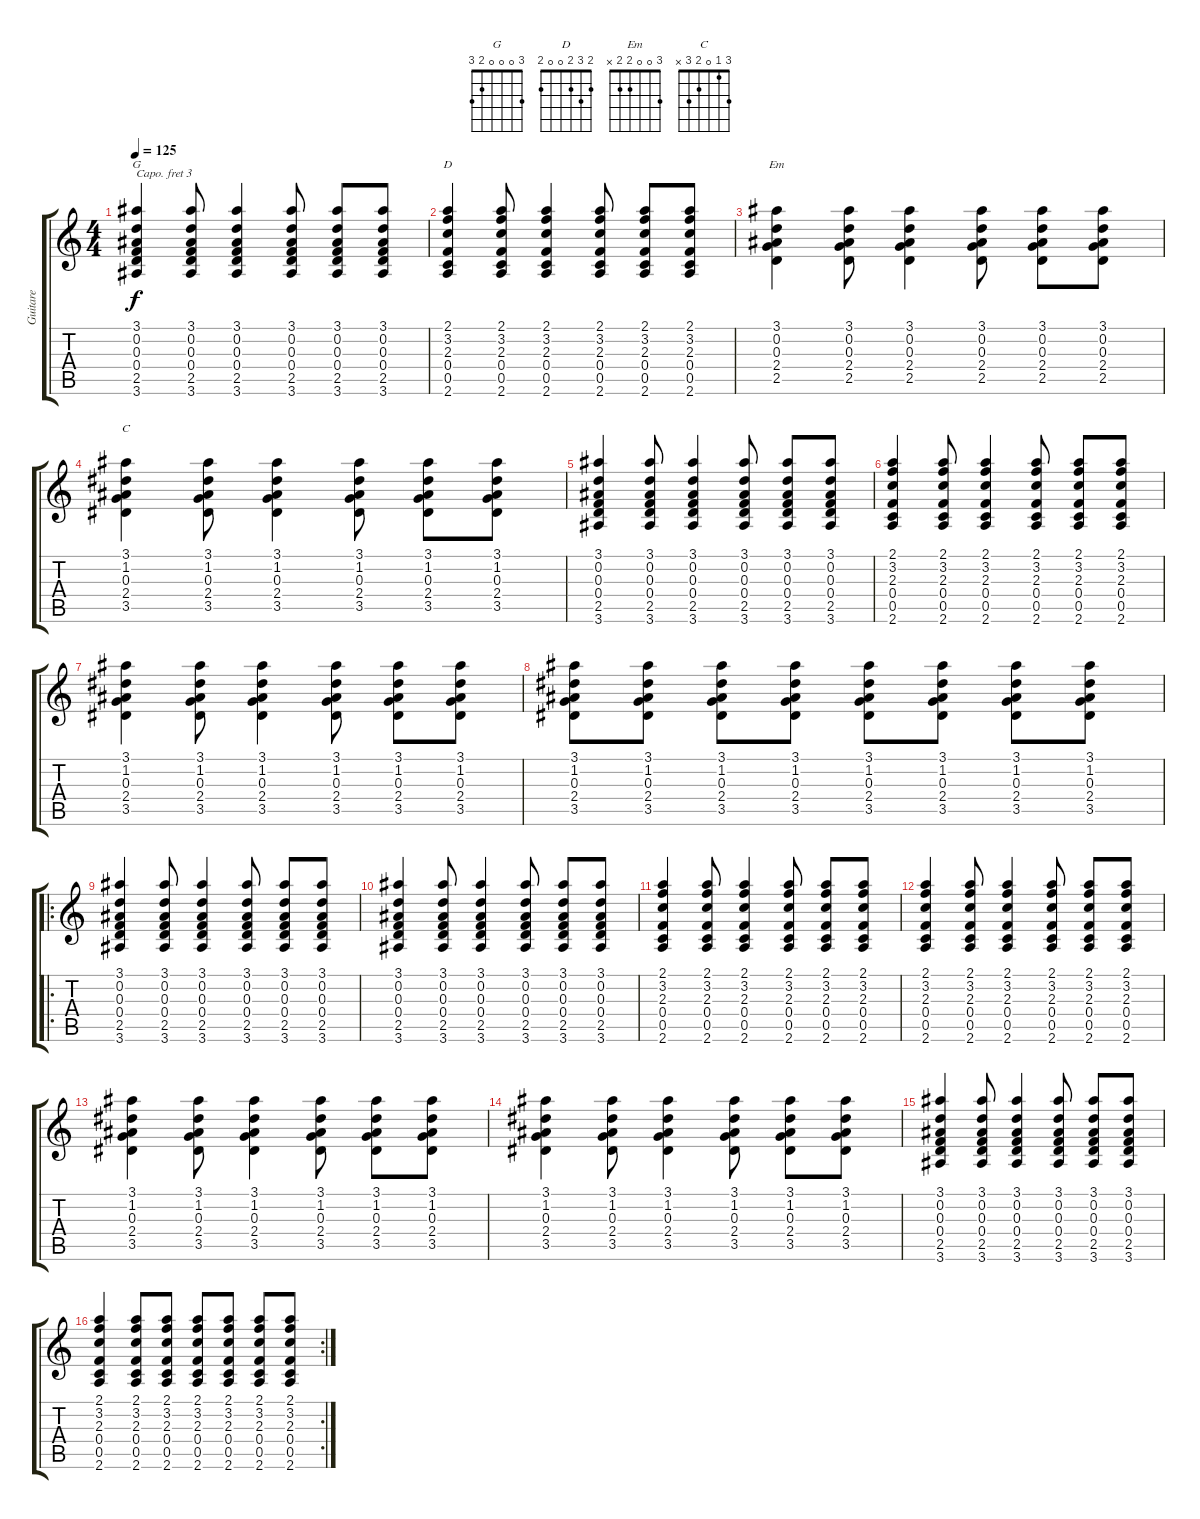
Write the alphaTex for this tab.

\track ("Guitare" "Guitare") {instrument acousticguitarnylon}
\staff {score tabs}
\capo 3
\tuning (E4 B3 G3 D3 A2 E2) {hide}
\chord ("G" 3 0 0 0 2 3)
\chord ("D" 2 3 2 0 0 2)
\chord ("Em" 3 0 0 2 2 x)
\chord ("C" 3 1 0 2 3 x)
\ts (4 4)
\tempo 125
\clef g2
\ks c
(3.1 0.2 0.3 0.4 2.5 3.6).4{ch "G" dy f instrument acousticguitarnylon} (3.1 0.2 0.3 0.4 2.5 3.6).8 (3.1 0.2 0.3 0.4 2.5 3.6).4 (3.1 0.2 0.3 0.4 2.5 3.6).8 (3.1 0.2 0.3 0.4 2.5 3.6).8 (3.1 0.2 0.3 0.4 2.5 3.6).8 |
(2.1 3.2 2.3 0.4 0.5 2.6).4{ch "D"} (2.1 3.2 2.3 0.4 0.5 2.6).8 (2.1 3.2 2.3 0.4 0.5 2.6).4 (2.1 3.2 2.3 0.4 0.5 2.6).8 (2.1 3.2 2.3 0.4 0.5 2.6).8 (2.1 3.2 2.3 0.4 0.5 2.6).8 |
(3.1 0.2 0.3 2.4 2.5).4{ch "Em"} (3.1 0.2 0.3 2.4 2.5).8 (3.1 0.2 0.3 2.4 2.5).4 (3.1 0.2 0.3 2.4 2.5).8 (3.1 0.2 0.3 2.4 2.5).8 (3.1 0.2 0.3 2.4 2.5).8 |
(3.1 1.2 0.3 2.4 3.5).4{ch "C"} (3.1 1.2 0.3 2.4 3.5).8 (3.1 1.2 0.3 2.4 3.5).4 (3.1 1.2 0.3 2.4 3.5).8 (3.1 1.2 0.3 2.4 3.5).8 (3.1 1.2 0.3 2.4 3.5).8 |
(3.1 0.2 0.3 0.4 2.5 3.6).4 (3.1 0.2 0.3 0.4 2.5 3.6).8 (3.1 0.2 0.3 0.4 2.5 3.6).4 (3.1 0.2 0.3 0.4 2.5 3.6).8 (3.1 0.2 0.3 0.4 2.5 3.6).8 (3.1 0.2 0.3 0.4 2.5 3.6).8 |
(2.1 3.2 2.3 0.4 0.5 2.6).4 (2.1 3.2 2.3 0.4 0.5 2.6).8 (2.1 3.2 2.3 0.4 0.5 2.6).4 (2.1 3.2 2.3 0.4 0.5 2.6).8 (2.1 3.2 2.3 0.4 0.5 2.6).8 (2.1 3.2 2.3 0.4 0.5 2.6).8 |
(3.1 1.2 0.3 2.4 3.5).4 (3.1 1.2 0.3 2.4 3.5).8 (3.1 1.2 0.3 2.4 3.5).4 (3.1 1.2 0.3 2.4 3.5).8 (3.1 1.2 0.3 2.4 3.5).8 (3.1 1.2 0.3 2.4 3.5).8 |
(3.1 1.2 0.3 2.4 3.5).8 (3.1 1.2 0.3 2.4 3.5).8 (3.1 1.2 0.3 2.4 3.5).8 (3.1 1.2 0.3 2.4 3.5).8 (3.1 1.2 0.3 2.4 3.5).8 (3.1 1.2 0.3 2.4 3.5).8 (3.1 1.2 0.3 2.4 3.5).8 (3.1 1.2 0.3 2.4 3.5).8 |
\ro
(3.1 0.2 0.3 0.4 2.5 3.6).4 (3.1 0.2 0.3 0.4 2.5 3.6).8 (3.1 0.2 0.3 0.4 2.5 3.6).4 (3.1 0.2 0.3 0.4 2.5 3.6).8 (3.1 0.2 0.3 0.4 2.5 3.6).8 (3.1 0.2 0.3 0.4 2.5 3.6).8 |
(3.1 0.2 0.3 0.4 2.5 3.6).4 (3.1 0.2 0.3 0.4 2.5 3.6).8 (3.1 0.2 0.3 0.4 2.5 3.6).4 (3.1 0.2 0.3 0.4 2.5 3.6).8 (3.1 0.2 0.3 0.4 2.5 3.6).8 (3.1 0.2 0.3 0.4 2.5 3.6).8 |
(2.1 3.2 2.3 0.4 0.5 2.6).4 (2.1 3.2 2.3 0.4 0.5 2.6).8 (2.1 3.2 2.3 0.4 0.5 2.6).4 (2.1 3.2 2.3 0.4 0.5 2.6).8 (2.1 3.2 2.3 0.4 0.5 2.6).8 (2.1 3.2 2.3 0.4 0.5 2.6).8 |
(2.1 3.2 2.3 0.4 0.5 2.6).4 (2.1 3.2 2.3 0.4 0.5 2.6).8 (2.1 3.2 2.3 0.4 0.5 2.6).4 (2.1 3.2 2.3 0.4 0.5 2.6).8 (2.1 3.2 2.3 0.4 0.5 2.6).8 (2.1 3.2 2.3 0.4 0.5 2.6).8 |
(3.1 1.2 0.3 2.4 3.5).4 (3.1 1.2 0.3 2.4 3.5).8 (3.1 1.2 0.3 2.4 3.5).4 (3.1 1.2 0.3 2.4 3.5).8 (3.1 1.2 0.3 2.4 3.5).8 (3.1 1.2 0.3 2.4 3.5).8 |
(3.1 1.2 0.3 2.4 3.5).4 (3.1 1.2 0.3 2.4 3.5).8 (3.1 1.2 0.3 2.4 3.5).4 (3.1 1.2 0.3 2.4 3.5).8 (3.1 1.2 0.3 2.4 3.5).8 (3.1 1.2 0.3 2.4 3.5).8 |
(3.1 0.2 0.3 0.4 2.5 3.6).4 (3.1 0.2 0.3 0.4 2.5 3.6).8 (3.1 0.2 0.3 0.4 2.5 3.6).4 (3.1 0.2 0.3 0.4 2.5 3.6).8 (3.1 0.2 0.3 0.4 2.5 3.6).8 (3.1 0.2 0.3 0.4 2.5 3.6).8 |
\rc 2
(2.1 3.2 2.3 0.4 0.5 2.6).4 (2.1 3.2 2.3 0.4 0.5 2.6).8 (2.1 3.2 2.3 0.4 0.5 2.6).8 (2.1 3.2 2.3 0.4 0.5 2.6).8 (2.1 3.2 2.3 0.4 0.5 2.6).8 (2.1 3.2 2.3 0.4 0.5 2.6).8 (2.1 3.2 2.3 0.4 0.5 2.6).8
